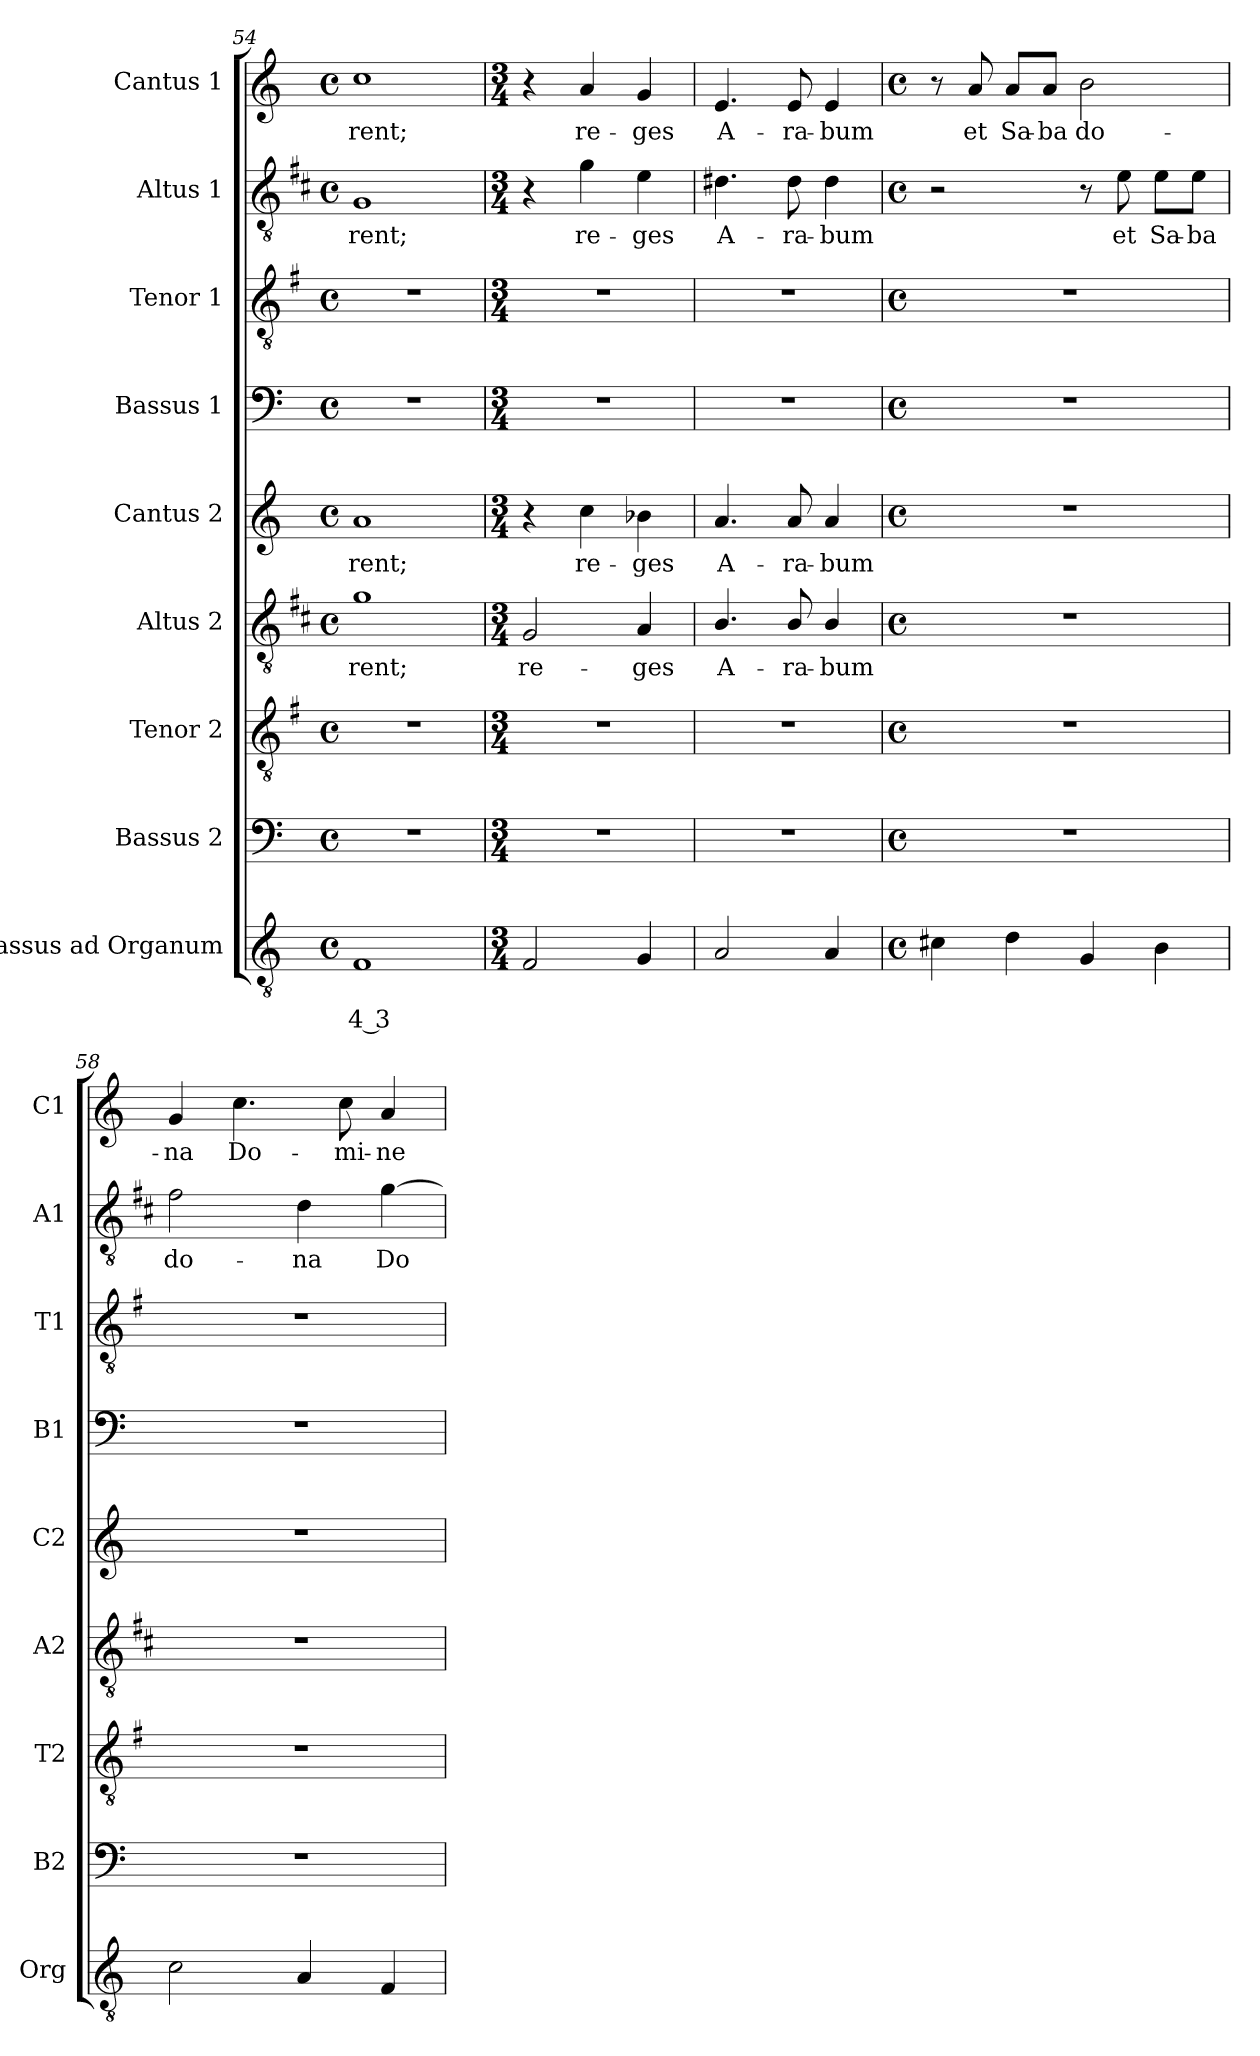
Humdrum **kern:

**kern	**text	**text	**kern	**kern	**kern	**text	**kern	**text	**kern	**kern	**kern	**text	**kern	**text
*part9	*part9	*part9	*part8	*part7	*part6	*part6	*part5	*part5	*part4	*part3	*part2	*part2	*part1	*part1
*staff9	*staff9	*staff9	*staff8	*staff7	*staff6	*staff6	*staff5	*staff5	*staff4	*staff3	*staff2	*staff2	*staff1	*staff1
*I"Bassus ad Organum	*	*	*I"Bassus 2	*I"Tenor 2	*I"Altus 2	*	*I"Cantus 2	*	*I"Bassus 1	*I"Tenor 1	*I"Altus 1	*	*I"Cantus 1	*
*I'Org	*	*	*I'B2	*I'T2	*I'A2	*	*I'C2	*	*I'B1	*I'T1	*I'A1	*	*I'C1	*
*clefGv2	*	*	*clefF4	*clefGv2	*clefGv2	*	*clefG2	*	*clefF4	*clefGv2	*clefGv2	*	*clefG2	*
*	*	*	*	*ITrd4c7	*ITrd1c2	*	*	*	*	*ITrd4c7	*ITrd1c2	*	*	*
*k[]	*	*	*k[]	*k[]	*k[]	*	*k[]	*	*k[]	*k[]	*k[]	*	*k[]	*
*C:	*	*	*C:	*C:	*C:	*	*C:	*	*C:	*C:	*C:	*	*C:	*
*M4/4	*	*	*M4/4	*M4/4	*M4/4	*	*M4/4	*	*M4/4	*M4/4	*M4/4	*	*M4/4	*
*met(c)	*	*	*met(c)	*met(c)	*met(c)	*	*met(c)	*	*met(c)	*met(c)	*met(c)	*	*met(c)	*
=54	=54	=54	=54	=54	=54	=54	=54	=54	=54	=54	=54	=54	=54	=54
!	!	!LO:LY:b	!	!	!	!LO:LY:b	!	!LO:LY:b	!	!	!	!LO:LY:b	!	!LO:LY:b
1F	.	4 3	1r	1r	1f	-rent;	1a	-rent;	1r	1r	1F	-rent;	1cc	-rent;
=55	=55	=55	=55	=55	=55	=55	=55	=55	=55	=55	=55	=55	=55	=55
*M3/4	*	*	*M3/4	*M3/4	*M3/4	*	*M3/4	*	*M3/4	*M3/4	*M3/4	*	*M3/4	*
!	!	!	!	!	!	!LO:LY:b	!	!	!	!	!	!	!	!
2F/	.	.	2.r	2.r	2F/	re-	4r	.	2.r	2.r	4r	.	4r	.
!	!	!	!	!	!	!	!	!LO:LY:b	!	!	!	!LO:LY:b	!	!LO:LY:b
.	.	.	.	.	.	.	4cc\	re-	.	.	4f\	re-	4a/	re-
!	!	!	!	!	!	!LO:LY:b	!	!LO:LY:b	!	!	!	!LO:LY:b	!	!LO:LY:b
4G/	.	.	.	.	4G/	-ges	4b-X\	-ges	.	.	4d\	-ges	4g/	-ges
=56	=56	=56	=56	=56	=56	=56	=56	=56	=56	=56	=56	=56	=56	=56
!	!	!	!	!	!	!LO:LY:b	!	!LO:LY:b	!	!	!	!LO:LY:b	!	!LO:LY:b
2A/	.	.	2.r	2.r	4.A/	A-	4.a/	A-	2.r	2.r	4.c#X\	A-	4.e/	A-
!	!	!	!	!	!	!LO:LY:b	!	!LO:LY:b	!	!	!	!LO:LY:b	!	!LO:LY:b
.	.	.	.	.	8A/	-ra-	8a/	-ra-	.	.	8c#\	-ra-	8e/	-ra-
!	!	!	!	!	!	!LO:LY:b	!	!LO:LY:b	!	!	!	!LO:LY:b	!	!LO:LY:b
4A/	.	.	.	.	4A/	-bum	4a/	-bum	.	.	4c#\	-bum	4e/	-bum
=57	=57	=57	=57	=57	=57	=57	=57	=57	=57	=57	=57	=57	=57	=57
*M4/4	*	*	*M4/4	*M4/4	*M4/4	*	*M4/4	*	*M4/4	*M4/4	*M4/4	*	*M4/4	*
*met(c)	*	*	*met(c)	*met(c)	*met(c)	*	*met(c)	*	*met(c)	*met(c)	*met(c)	*	*met(c)	*
4c#X\	.	.	1r	1r	1r	.	1r	.	1r	1r	2r	.	8r	.
!	!	!	!	!	!	!	!	!	!	!	!	!	!	!LO:LY:b
.	.	.	.	.	.	.	.	.	.	.	.	.	8a/	et
!	!	!	!	!	!	!	!	!	!	!	!	!	!	!LO:LY:b
4d\	.	.	.	.	.	.	.	.	.	.	.	.	8a/L	Sa-
!	!	!	!	!	!	!	!	!	!	!	!	!	!	!LO:LY:b
.	.	.	.	.	.	.	.	.	.	.	.	.	8a/J	-ba
!	!	!	!	!	!	!	!	!	!	!	!	!	!	!LO:LY:b
4G/	.	.	.	.	.	.	.	.	.	.	8r	.	2b\	do-
!	!	!	!	!	!	!	!	!	!	!	!	!LO:LY:b	!	!
.	.	.	.	.	.	.	.	.	.	.	8d\	et	.	.
!	!	!	!	!	!	!	!	!	!	!	!	!LO:LY:b	!	!
4B\	.	.	.	.	.	.	.	.	.	.	8d\L	Sa-	.	.
!	!	!	!	!	!	!	!	!	!	!	!	!LO:LY:b	!	!
.	.	.	.	.	.	.	.	.	.	.	8d\J	-ba	.	.
!!LO:LB:g=z
=58	=58	=58	=58	=58	=58	=58	=58	=58	=58	=58	=58	=58	=58	=58
!	!	!	!	!	!	!	!	!	!	!	!	!LO:LY:b	!	!LO:LY:b
2c\	.	.	1r	1r	1r	.	1r	.	1r	1r	2e\	do-	4g/	-na
!	!	!	!	!	!	!	!	!	!	!	!	!	!	!LO:LY:b
.	.	.	.	.	.	.	.	.	.	.	.	.	4.cc\	Do-
!	!	!	!	!	!	!	!	!	!	!	!	!LO:LY:b	!	!
4A/	.	.	.	.	.	.	.	.	.	.	4c\	-na	.	.
!	!	!	!	!	!	!	!	!	!	!	!	!	!	!LO:LY:b
.	.	.	.	.	.	.	.	.	.	.	.	.	8cc\	-mi-
!	!	!	!	!	!	!	!	!	!	!	!	!LO:LY:b	!	!LO:LY:b
4F/	.	.	.	.	.	.	.	.	.	.	[4f\	Do-	4a/	-ne
=	=	=	=	=	=	=	=	=	=	=	=	=	=	=
*-	*-	*-	*-	*-	*-	*-	*-	*-	*-	*-	*-	*-	*-	*-
